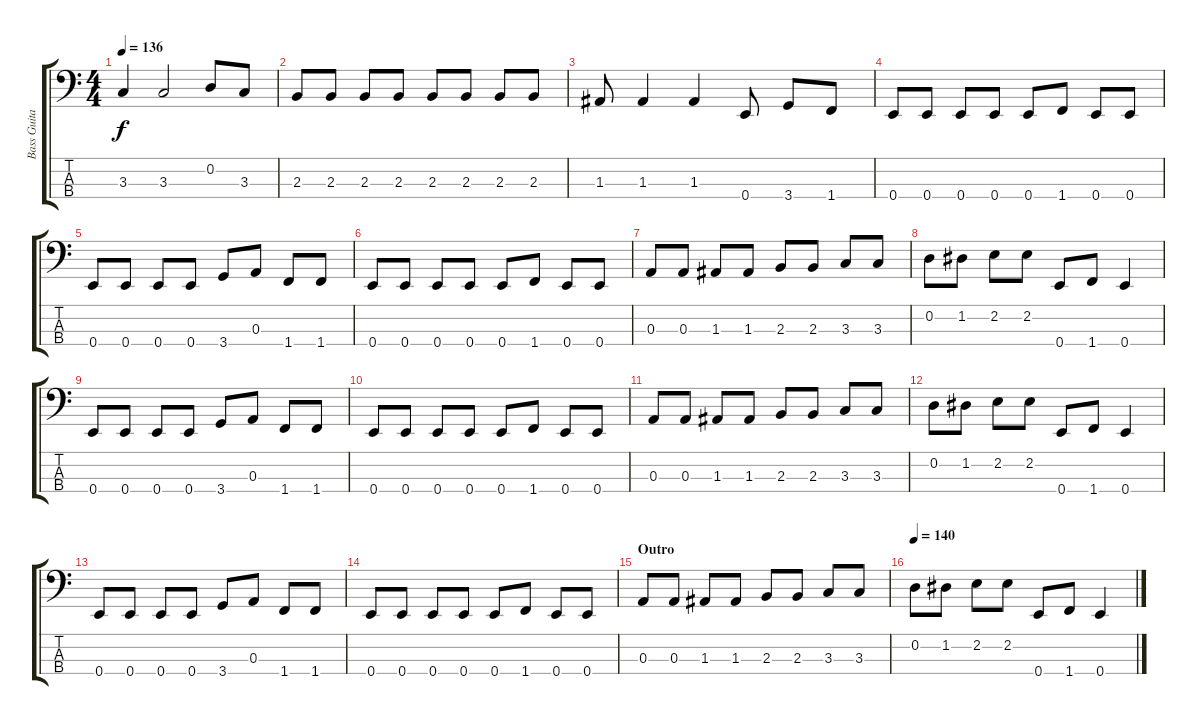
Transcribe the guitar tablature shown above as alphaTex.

\track ("Bass Guitar" "Bass Guita") {instrument electricbasspick}
\staff {score tabs}
\tuning (G2 D2 A1 E1) {hide}
\ts (4 4)
\tempo 136
\clef f4
\ks c
3.3.4{dy f} 3.3.2 0.2.8 3.3.8 |
2.3.8 2.3.8 2.3.8 2.3.8 2.3.8 2.3.8 2.3.8 2.3.8 |
1.3.8 1.3.4 1.3.4 0.4.8 3.4.8 1.4.8 |
0.4.8 0.4.8 0.4.8 0.4.8 0.4.8 1.4.8 0.4.8 0.4.8 |
0.4.8 0.4.8 0.4.8 0.4.8 3.4.8 0.3.8 1.4.8 1.4.8 |
0.4.8 0.4.8 0.4.8 0.4.8 0.4.8 1.4.8 0.4.8 0.4.8 |
0.3.8 0.3.8 1.3.8 1.3.8 2.3.8 2.3.8 3.3.8 3.3.8 |
0.2.8 1.2.8 2.2.8 2.2.8 0.4.8 1.4.8 0.4.4 |
0.4.8 0.4.8 0.4.8 0.4.8 3.4.8 0.3.8 1.4.8 1.4.8 |
0.4.8 0.4.8 0.4.8 0.4.8 0.4.8 1.4.8 0.4.8 0.4.8 |
0.3.8 0.3.8 1.3.8 1.3.8 2.3.8 2.3.8 3.3.8 3.3.8 |
0.2.8 1.2.8 2.2.8 2.2.8 0.4.8 1.4.8 0.4.4 |
0.4.8 0.4.8 0.4.8 0.4.8 3.4.8 0.3.8 1.4.8 1.4.8 |
0.4.8 0.4.8 0.4.8 0.4.8 0.4.8 1.4.8 0.4.8 0.4.8 |
\section ("" "Outro")
0.3.8 0.3.8 1.3.8 1.3.8 2.3.8 2.3.8 3.3.8 3.3.8 |
\tempo 140
0.2.8 1.2.8 2.2.8 2.2.8 0.4.8 1.4.8 0.4.4
